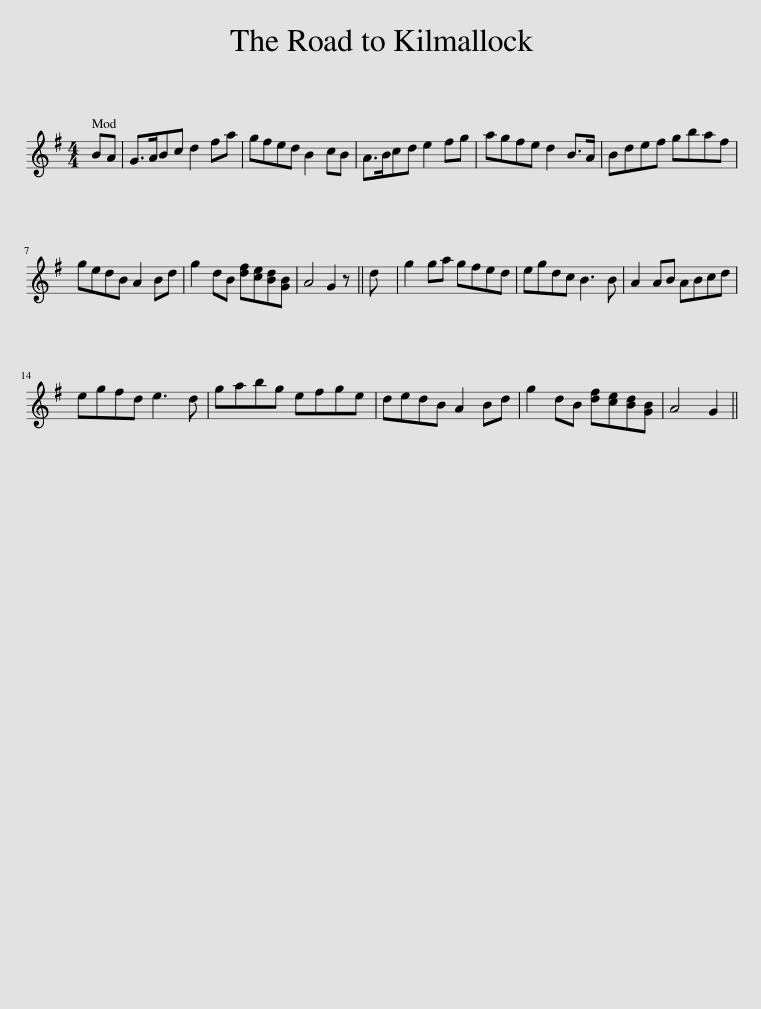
X:1
L:1/8
M:4/4
I:linebreak $
K:G
V:1 treble
V:1
 BA | G>ABc d2 fa | gfed B2 cB | A>Bcd e2 fg | agfe d2 B>A | %5
 Bdef gbaf |$ gedB A2 Bd | g2 dB [df][ce][Bd][GB] | A4 G2 z || d | %10
 g2 ga gfed | egdc B3 B | A2 AB ABcd |$ egfd e3 d | gabg efge | %15
 dedB A2 Bd | g2 dB [df][ce][Bd][GB] | A4 G2 || %18
